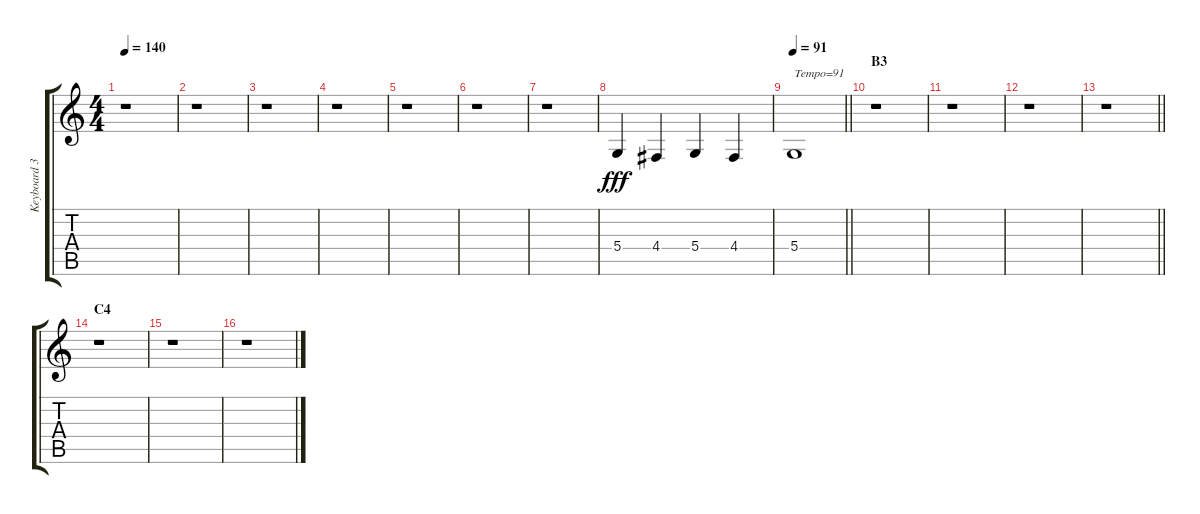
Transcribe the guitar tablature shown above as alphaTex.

\track ("Keyboard 3" "Keyboard 3") {instrument synthbrass1}
\staff {score tabs}
\tuning (E4 B3 G3 D3 A2 E2) {hide}
\ts (4 4)
\tempo 140
\clef g2
\ks c
r.1{dy f} |
r.1 |
r.1 |
r.1 |
r.1 |
r.1 |
r.1 |
5.4.4{dy fff} 4.4.4 5.4.4 4.4.4 |
\tempo 91
\barLineRight lightlight
5.4.1{txt "Tempo=91"} |
\section ("" "B3")
r.1 |
r.1 |
r.1 |
\barLineRight lightlight
r.1 |
\section ("" "C4")
r.1 |
r.1 |
r.1
